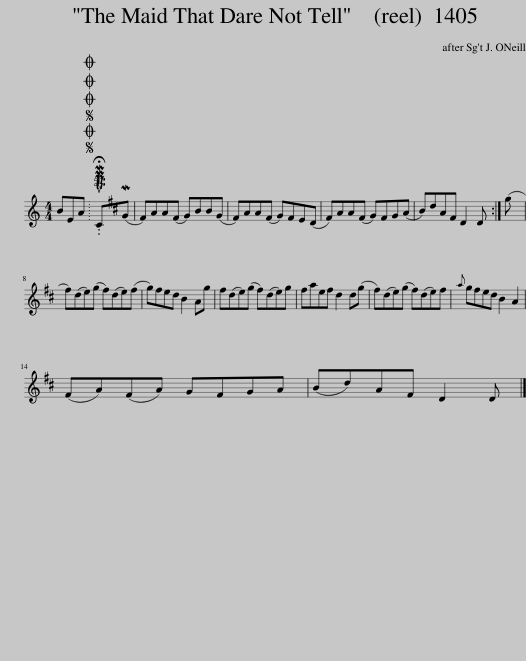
X:1
L:1/8
M:4/4
I:linebreak $
K:C
V:1 treble
V:1
 BEA |SOSOOO .!fermata!PMTuC(MG | ^F)AA(F G)BB(G | ^F)AA(F G)FE(D | ^F)AA(F G)FG(A | %5
 B)dA^F D2 D :| (g |$ ^f)(de)(g f)(de)(f | g)^fed B2 Ag | ^f(de)(g f)(de)g | %10
 ^faef d2 d(g | ^f)(de)(g f)(de)f |{a} g^fed B2 A2 |$ (^FA)(FA) GFGA | (Bd)A^F D2 D |] %15
